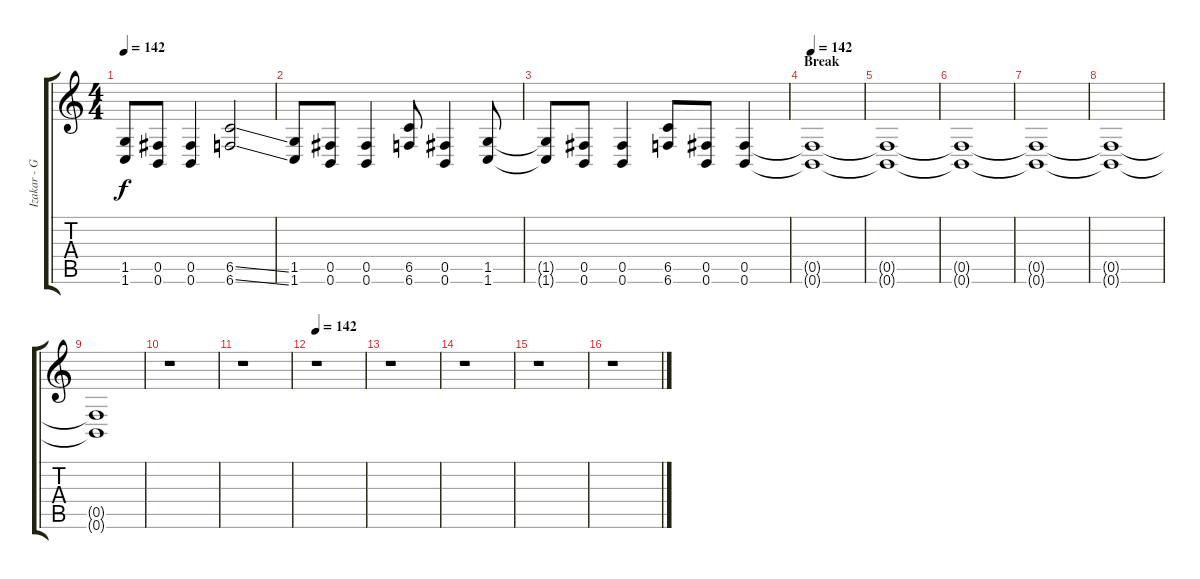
\track ("Izakar - Guitare" "Izakar - G") {instrument distortionguitar}
\staff {score tabs}
\tuning (Db4 Ab3 E3 B2 Gb2 B1) {hide}
\ts (4 4)
\tempo 142
\clef g2
\ks c
(1.5{t} 1.6{t}).8{dy f} (0.5 0.6).8 (0.5 0.6).4 (6.5{ss} 6.6{ss}).2 |
(1.5 1.6).8 (0.5 0.6).8 (0.5 0.6).4 (6.5 6.6).8 (0.5 0.6).4 (1.5 1.6).8 |
(1.5{t} 1.6{t}).8 (0.5 0.6).8 (0.5 0.6).4 (6.5 6.6).8 (0.5 0.6).8 (0.5 0.6).4 |
\section ("" "Break")
\tempo 142
(0.5{t} 0.6{t}).1{volume 4 balance 2 instrument distortionguitar} |
(0.5{t} 0.6{t}).1 |
(0.5{t} 0.6{t}).1 |
(0.5{t} 0.6{t}).1 |
(0.5{t} 0.6{t}).1{volume 0 balance 2 instrument distortionguitar} |
(0.5{t} 0.6{t}).1 |
r.1 |
r.1 |
\section ("" "")
\tempo 142
r.1 |
r.1 |
r.1 |
r.1 |
r.1
